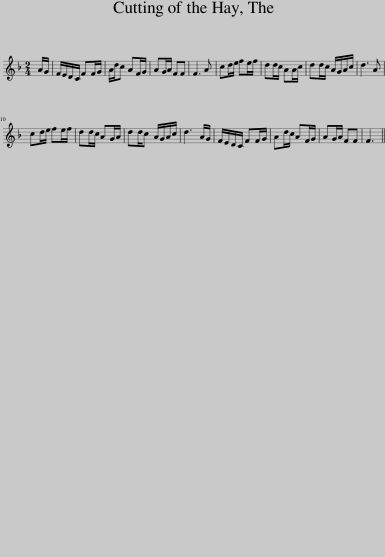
X:1
L:1/8
M:2/4
I:linebreak $
K:F
V:1 treble
V:1
 A/G/ | F/E/D/C/ FF/G/ | A/d/c AF/G/ | AG/A/ FF | F3 A | %5
 cd/e/ fe/f/ | dd/c/ AA/c/ | dd/c/ A/G/A/c/ | d3 A |$ cd/e/ fe/f/ | %10
 dd/c/ AG/A/ | dd/c A/G/A/c/ | d3 A/G/ | F/E/D/C/ FF/G/ | Ad/c/ AF/G/ | %15
 AG/A/ FF | F3 || %17
